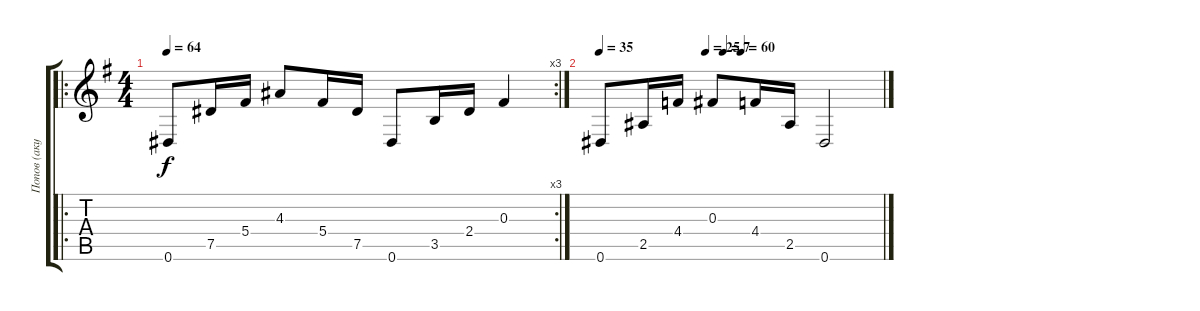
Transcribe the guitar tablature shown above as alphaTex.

\track ("Попов (акустика)" "Попов (аку") {instrument electricguitarclean}
\staff {score tabs}
\tuning (Eb4 Bb3 Gb3 Db3 Ab2 Eb2) {hide}
\ro
\rc 3
\ts (4 4)
\tempo 64
\clef g2
\ks g
0.6.8{dy f} 7.5.16 5.4.16 4.3.8 5.4.16 7.5.16 0.6.8 3.5.16 2.4.16 0.3.4 |
\tempo 35
\tempo (25 0.375)
\tempo (7 0.4375)
\tempo (40 0.5)
\tempo (60 0.5)
0.6.8 2.5.16 4.4.16 0.3.8 4.4.16 2.5.16 0.6.2
